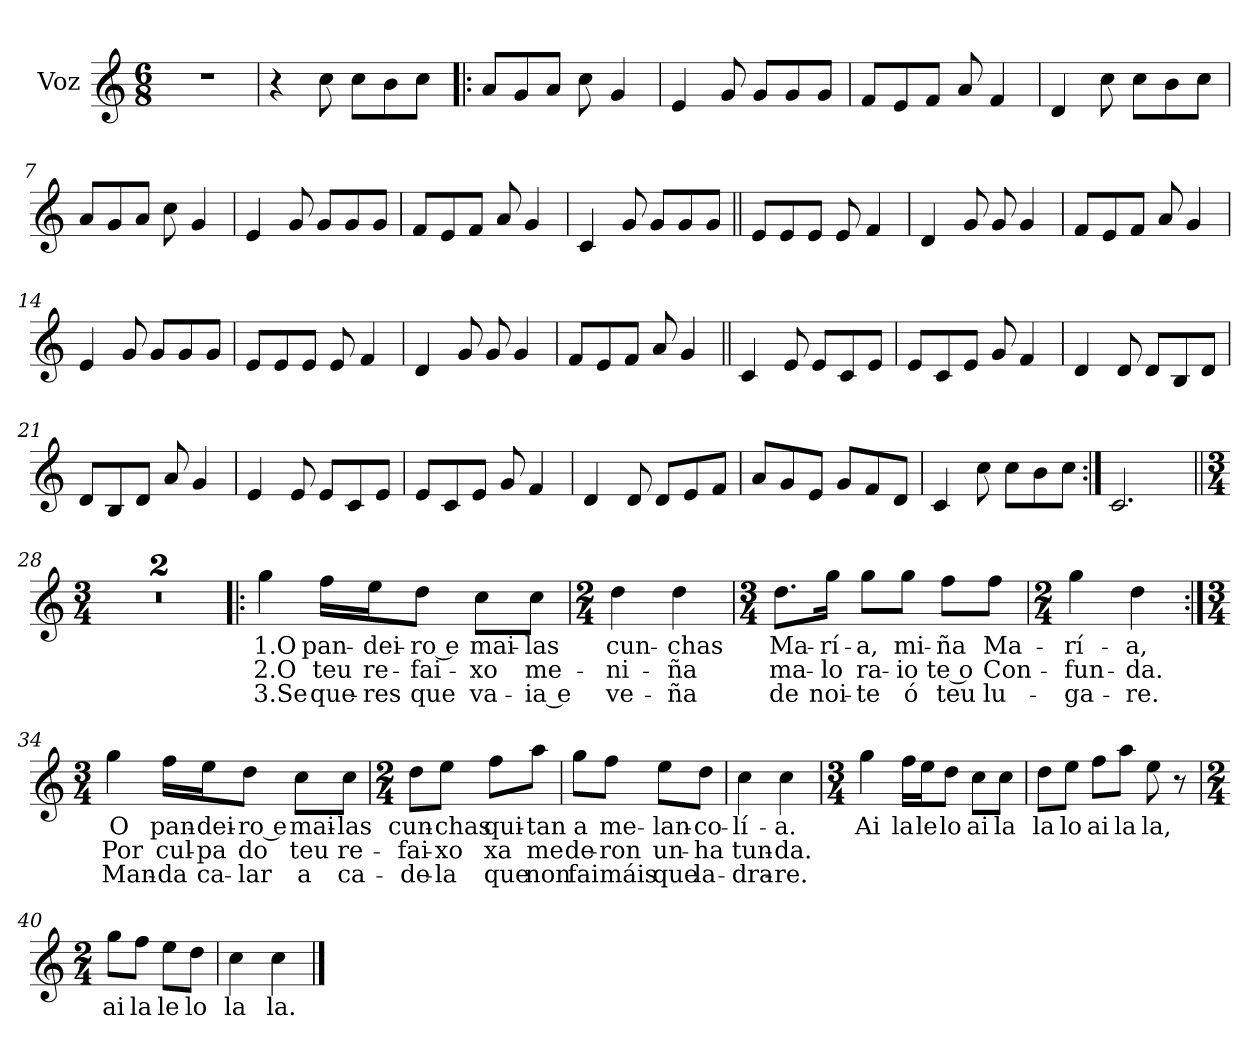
**kern	**text	**text	**text
*part1	*part1	*part1	*part1
*staff1	*staff1	*staff1	*staff1
*I"Voz	*	*	*
*I'V.	*	*	*
*clefG2	*	*	*
*k[]	*	*	*
*M6/8	*	*	*
=1	=1	=1	=1
2.r	.	.	.
=2	=2	=2	=2
4r	.	.	.
8cc\	.	.	.
8cc\L	.	.	.
8b\	.	.	.
8cc\J	.	.	.
=3!|:	=3!|:	=3!|:	=3!|:
8a/L	.	.	.
8g/	.	.	.
8a/J	.	.	.
8cc\	.	.	.
4g/	.	.	.
=4	=4	=4	=4
4e/	.	.	.
8g/	.	.	.
8g/L	.	.	.
8g/	.	.	.
8g/J	.	.	.
=5	=5	=5	=5
8f/L	.	.	.
8e/	.	.	.
8f/J	.	.	.
8a/	.	.	.
4f/	.	.	.
=6	=6	=6	=6
4d/	.	.	.
8cc\	.	.	.
8cc\L	.	.	.
8b\	.	.	.
8cc\J	.	.	.
=7	=7	=7	=7
8a/L	.	.	.
8g/	.	.	.
8a/J	.	.	.
8cc\	.	.	.
4g/	.	.	.
=8	=8	=8	=8
4e/	.	.	.
8g/	.	.	.
8g/L	.	.	.
8g/	.	.	.
8g/J	.	.	.
!!LO:LB:g=z
=9	=9	=9	=9
8f/L	.	.	.
8e/	.	.	.
8f/J	.	.	.
8a/	.	.	.
4g/	.	.	.
=10	=10	=10	=10
4c/	.	.	.
8g/	.	.	.
8g/L	.	.	.
8g/	.	.	.
8g/J	.	.	.
=11||	=11||	=11||	=11||
8e/L	.	.	.
8e/	.	.	.
8e/J	.	.	.
8e/	.	.	.
4f/	.	.	.
=12	=12	=12	=12
4d/	.	.	.
8g/	.	.	.
8g/	.	.	.
4g/	.	.	.
=13	=13	=13	=13
8f/L	.	.	.
8e/	.	.	.
8f/J	.	.	.
8a/	.	.	.
4g/	.	.	.
=14	=14	=14	=14
4e/	.	.	.
8g/	.	.	.
8g/L	.	.	.
8g/	.	.	.
8g/J	.	.	.
=15	=15	=15	=15
8e/L	.	.	.
8e/	.	.	.
8e/J	.	.	.
8e/	.	.	.
4f/	.	.	.
=16	=16	=16	=16
4d/	.	.	.
8g/	.	.	.
8g/	.	.	.
4g/	.	.	.
!!LO:LB:g=z
=17	=17	=17	=17
8f/L	.	.	.
8e/	.	.	.
8f/J	.	.	.
8a/	.	.	.
4g/	.	.	.
=18||	=18||	=18||	=18||
4c/	.	.	.
8e/	.	.	.
8e/L	.	.	.
8c/	.	.	.
8e/J	.	.	.
=19	=19	=19	=19
8e/L	.	.	.
8c/	.	.	.
8e/J	.	.	.
8g/	.	.	.
4f/	.	.	.
=20	=20	=20	=20
4d/	.	.	.
8d/	.	.	.
8d/L	.	.	.
8B/	.	.	.
8d/J	.	.	.
=21	=21	=21	=21
8d/L	.	.	.
8B/	.	.	.
8d/J	.	.	.
8a/	.	.	.
4g/	.	.	.
=22	=22	=22	=22
4e/	.	.	.
8e/	.	.	.
8e/L	.	.	.
8c/	.	.	.
8e/J	.	.	.
=23	=23	=23	=23
8e/L	.	.	.
8c/	.	.	.
8e/J	.	.	.
8g/	.	.	.
4f/	.	.	.
!!LO:LB:g=z
=24	=24	=24	=24
4d/	.	.	.
8d/	.	.	.
8d/L	.	.	.
8e/	.	.	.
8f/J	.	.	.
=25	=25	=25	=25
8a/L	.	.	.
8g/	.	.	.
8e/J	.	.	.
8g/L	.	.	.
8f/	.	.	.
8d/J	.	.	.
=26	=26	=26	=26
4c/	.	.	.
8cc\	.	.	.
8cc\L	.	.	.
8b\	.	.	.
8cc\J	.	.	.
=27:|!	=27:|!	=27:|!	=27:|!
2.c/	.	.	.
=28||	=28||	=28||	=28||
*M3/4	*	*	*
2.r	.	.	.
=29	=29	=29	=29
2.r	.	.	.
=30!|:	=30!|:	=30!|:	=30!|:
!	!LO:LY:b	!LO:LY:b	!LO:LY:b
4gg\	1.O	2.O	3.Se
!	!LO:LY:b	!LO:LY:b	!LO:LY:b
16ff\LL	pan-	teu	que-
!	!LO:LY:b	!LO:LY:b	!LO:LY:b
16ee\J	-dei-	re-	-res
!	!LO:LY:b	!LO:LY:b	!LO:LY:b
8dd\J	ro e	-fai-	que
!	!LO:LY:b	!LO:LY:b	!LO:LY:b
8cc\L	mai-	-xo	va-
!	!LO:LY:b	!LO:LY:b	!LO:LY:b
8cc\J	-las	me-	ia e
=31	=31	=31	=31
*M2/4	*	*	*
!	!LO:LY:b	!LO:LY:b	!LO:LY:b
4dd\	cun-	-ni-	ve-
!	!LO:LY:b	!LO:LY:b	!LO:LY:b
4dd\	-chas	-ña	-ña
!!LO:LB:g=z
=32	=32	=32	=32
*M3/4	*	*	*
!	!LO:LY:b	!LO:LY:b	!LO:LY:b
8.dd\L	Ma-	ma-	de
!	!LO:LY:b	!LO:LY:b	!LO:LY:b
16gg\Jk	-rí-	-lo	noi-
!	!LO:LY:b	!LO:LY:b	!LO:LY:b
8gg\L	-a,	ra-	-te
!	!LO:LY:b	!LO:LY:b	!LO:LY:b
8gg\J	mi-	-io	ó
!	!LO:LY:b	!LO:LY:b	!LO:LY:b
8ff\L	-ña	te o	teu
!	!LO:LY:b	!LO:LY:b	!LO:LY:b
8ff\J	Ma-	Con-	lu-
=33	=33	=33	=33
*M2/4	*	*	*
!	!LO:LY:b	!LO:LY:b	!LO:LY:b
4gg\	-rí-	-fun-	-ga-
!	!LO:LY:b	!LO:LY:b	!LO:LY:b
4dd\	-a,	-da.	-re.
=34:|!	=34:|!	=34:|!	=34:|!
*M3/4	*	*	*
!	!LO:LY:b	!LO:LY:b	!LO:LY:b
4gg\	O	Por	Man-
!	!LO:LY:b	!LO:LY:b	!LO:LY:b
16ff\LL	pan-	cul-	-da
!	!LO:LY:b	!LO:LY:b	!LO:LY:b
16ee\J	-dei-	-pa	ca-
!	!LO:LY:b	!LO:LY:b	!LO:LY:b
8dd\J	ro e	do	-lar
!	!LO:LY:b	!LO:LY:b	!LO:LY:b
8cc\L	mai-	teu	a
!	!LO:LY:b	!LO:LY:b	!LO:LY:b
8cc\J	-las	re-	ca-
=35	=35	=35	=35
*M2/4	*	*	*
!	!LO:LY:b	!LO:LY:b	!LO:LY:b
8dd\L	cun-	-fai-	-de-
!	!LO:LY:b	!LO:LY:b	!LO:LY:b
8ee\J	-chas	-xo	-la
!	!LO:LY:b	!LO:LY:b	!LO:LY:b
8ff\L	qui-	xa	que
!	!LO:LY:b	!LO:LY:b	!LO:LY:b
8aa\J	-tan	me	non
!!LO:LB:g=z
=36	=36	=36	=36
!	!LO:LY:b	!LO:LY:b	!LO:LY:b
8gg\L	a	de-	fai
!	!LO:LY:b	!LO:LY:b	!LO:LY:b
8ff\J	me-	-ron	máis
!	!LO:LY:b	!LO:LY:b	!LO:LY:b
8ee\L	-lan-	un-	que
!	!LO:LY:b	!LO:LY:b	!LO:LY:b
8dd\J	-co-	-ha	la-
=37	=37	=37	=37
!	!LO:LY:b	!LO:LY:b	!LO:LY:b
4cc\	-lí-	tun-	-dra-
!	!LO:LY:b	!LO:LY:b	!LO:LY:b
4cc\	-a.	-da.	-re.
=38	=38	=38	=38
*M3/4	*	*	*
!	!LO:LY:b	!	!
4gg\	Ai	.	.
!	!LO:LY:b	!	!
16ff\LL	la	.	.
!	!LO:LY:b	!	!
16ee\J	le	.	.
!	!LO:LY:b	!	!
8dd\J	lo	.	.
!	!LO:LY:b	!	!
8cc\L	ai	.	.
!	!LO:LY:b	!	!
8cc\J	la	.	.
=39	=39	=39	=39
!	!LO:LY:b	!	!
8dd\L	la	.	.
!	!LO:LY:b	!	!
8ee\J	lo	.	.
!	!LO:LY:b	!	!
8ff\L	ai	.	.
!	!LO:LY:b	!	!
8aa\J	la	.	.
!	!LO:LY:b	!	!
8ee\	la,	.	.
8r	.	.	.
=40	=40	=40	=40
*M2/4	*	*	*
!	!LO:LY:b	!	!
8gg\L	ai	.	.
!	!LO:LY:b	!	!
8ff\J	la	.	.
!	!LO:LY:b	!	!
8ee\L	le	.	.
!	!LO:LY:b	!	!
8dd\J	lo	.	.
=41	=41	=41	=41
!	!LO:LY:b	!	!
4cc\	la	.	.
!	!LO:LY:b	!	!
4cc\	la.	.	.
==	==	==	==
*-	*-	*-	*-
